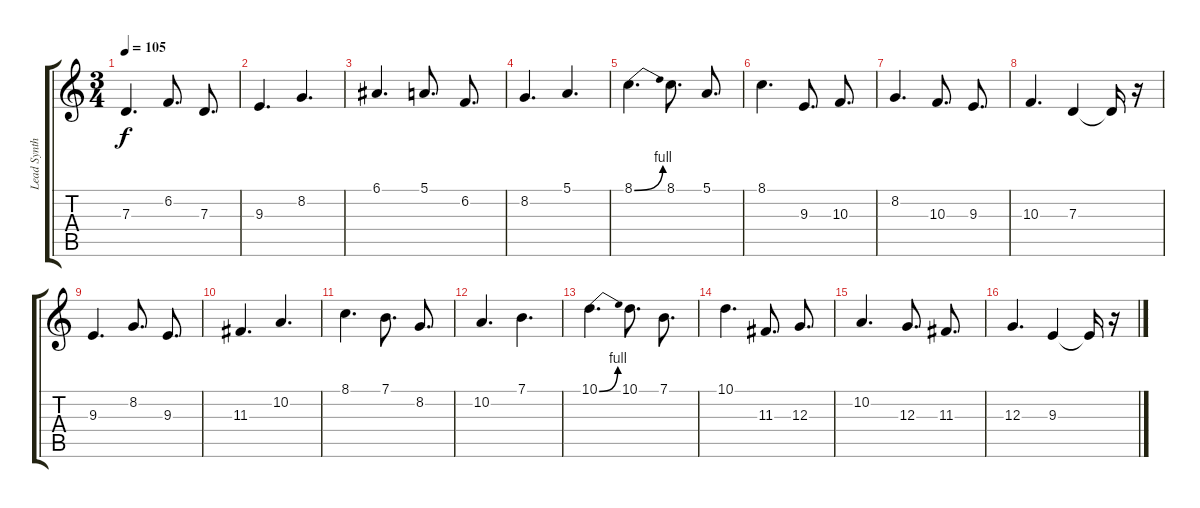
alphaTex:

\track ("Lead Synth #1" "Lead Synth") {instrument lead2sawtooth}
\staff {score tabs}
\tuning (E4 B3 G3 D3 A2 E2) {hide}
\ts (3 4)
\tempo 105
\clef g2
\ks c
7.3.4{d dy f} 6.2.8{d} 7.3.8{d} |
9.3.4{d} 8.2.4{d} |
6.1.4{d} 5.1.8{d} 6.2.8{d} |
8.2.4{d} 5.1.4{d} |
8.1{be (bend 0 0 60 4)}.4{d} 8.1.8{d} 5.1.8{d} |
8.1.4{d} 9.3.8{d} 10.3.8{d} |
8.2.4{d} 10.3.8{d} 9.3.8{d} |
10.3.4{d} 7.3.4 7.3{t}.16 r.16 |
9.3.4{d} 8.2.8{d} 9.3.8{d} |
11.3.4{d} 10.2.4{d} |
8.1.4{d} 7.1.8{d} 8.2.8{d} |
10.2.4{d} 7.1.4{d} |
10.1{be (bend 0 0 60 4)}.4{d} 10.1.8{d} 7.1.8{d} |
10.1.4{d} 11.3.8{d} 12.3.8{d} |
10.2.4{d} 12.3.8{d} 11.3.8{d} |
12.3.4{d} 9.3.4 9.3{t}.16 r.16
